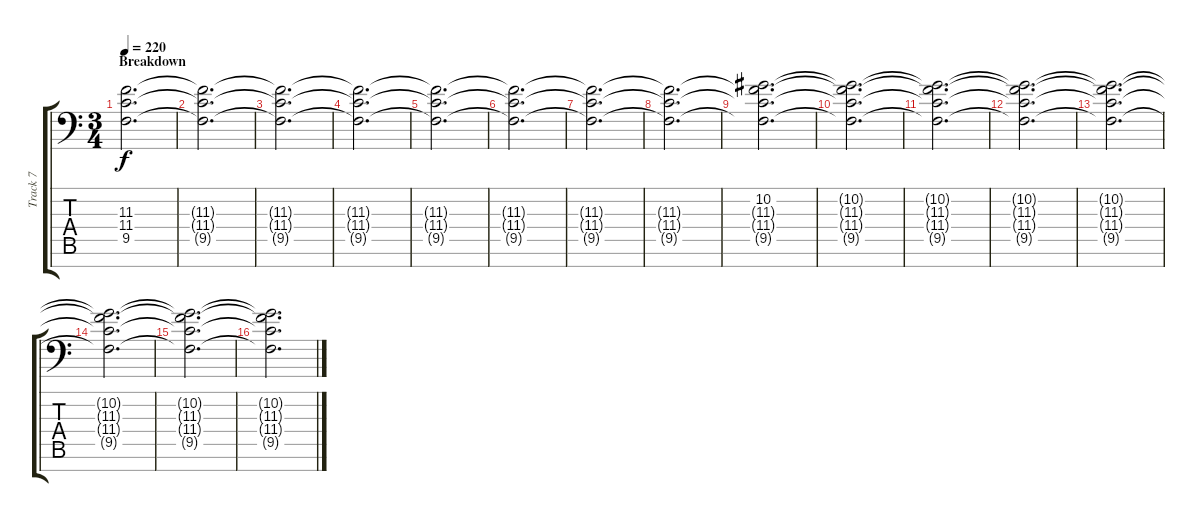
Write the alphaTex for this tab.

\track ("Track 7" "Track 7") {instrument choiraahs}
\staff {score tabs}
\tuning (Eb4 Bb3 Gb3 Db3 Ab2 Eb2 Bb1) {hide}
\ts (3 4)
\section ("" "Breakdown")
\tempo 220
\clef f4
\ks c
(11.3 11.4 9.5).2{d dy f} |
(11.3{t} 11.4{t} 9.5{t}).2{d} |
(11.3{t} 11.4{t} 9.5{t}).2{d} |
(11.3{t} 11.4{t} 9.5{t}).2{d} |
(11.3{t} 11.4{t} 9.5{t}).2{d} |
(11.3{t} 11.4{t} 9.5{t}).2{d} |
(11.3{t} 11.4{t} 9.5{t}).2{d} |
(11.3{t} 11.4{t} 9.5{t}).2{d} |
(10.2 11.3{t} 11.4{t} 9.5{t}).2{d} |
(10.2{t} 11.3{t} 11.4{t} 9.5{t}).2{d} |
(10.2{t} 11.3{t} 11.4{t} 9.5{t}).2{d} |
(10.2{t} 11.3{t} 11.4{t} 9.5{t}).2{d} |
(10.2{t} 11.3{t} 11.4{t} 9.5{t}).2{d} |
(10.2{t} 11.3{t} 11.4{t} 9.5{t}).2{d} |
(10.2{t} 11.3{t} 11.4{t} 9.5{t}).2{d} |
(10.2{t} 11.3{t} 11.4{t} 9.5{t}).2{d}
